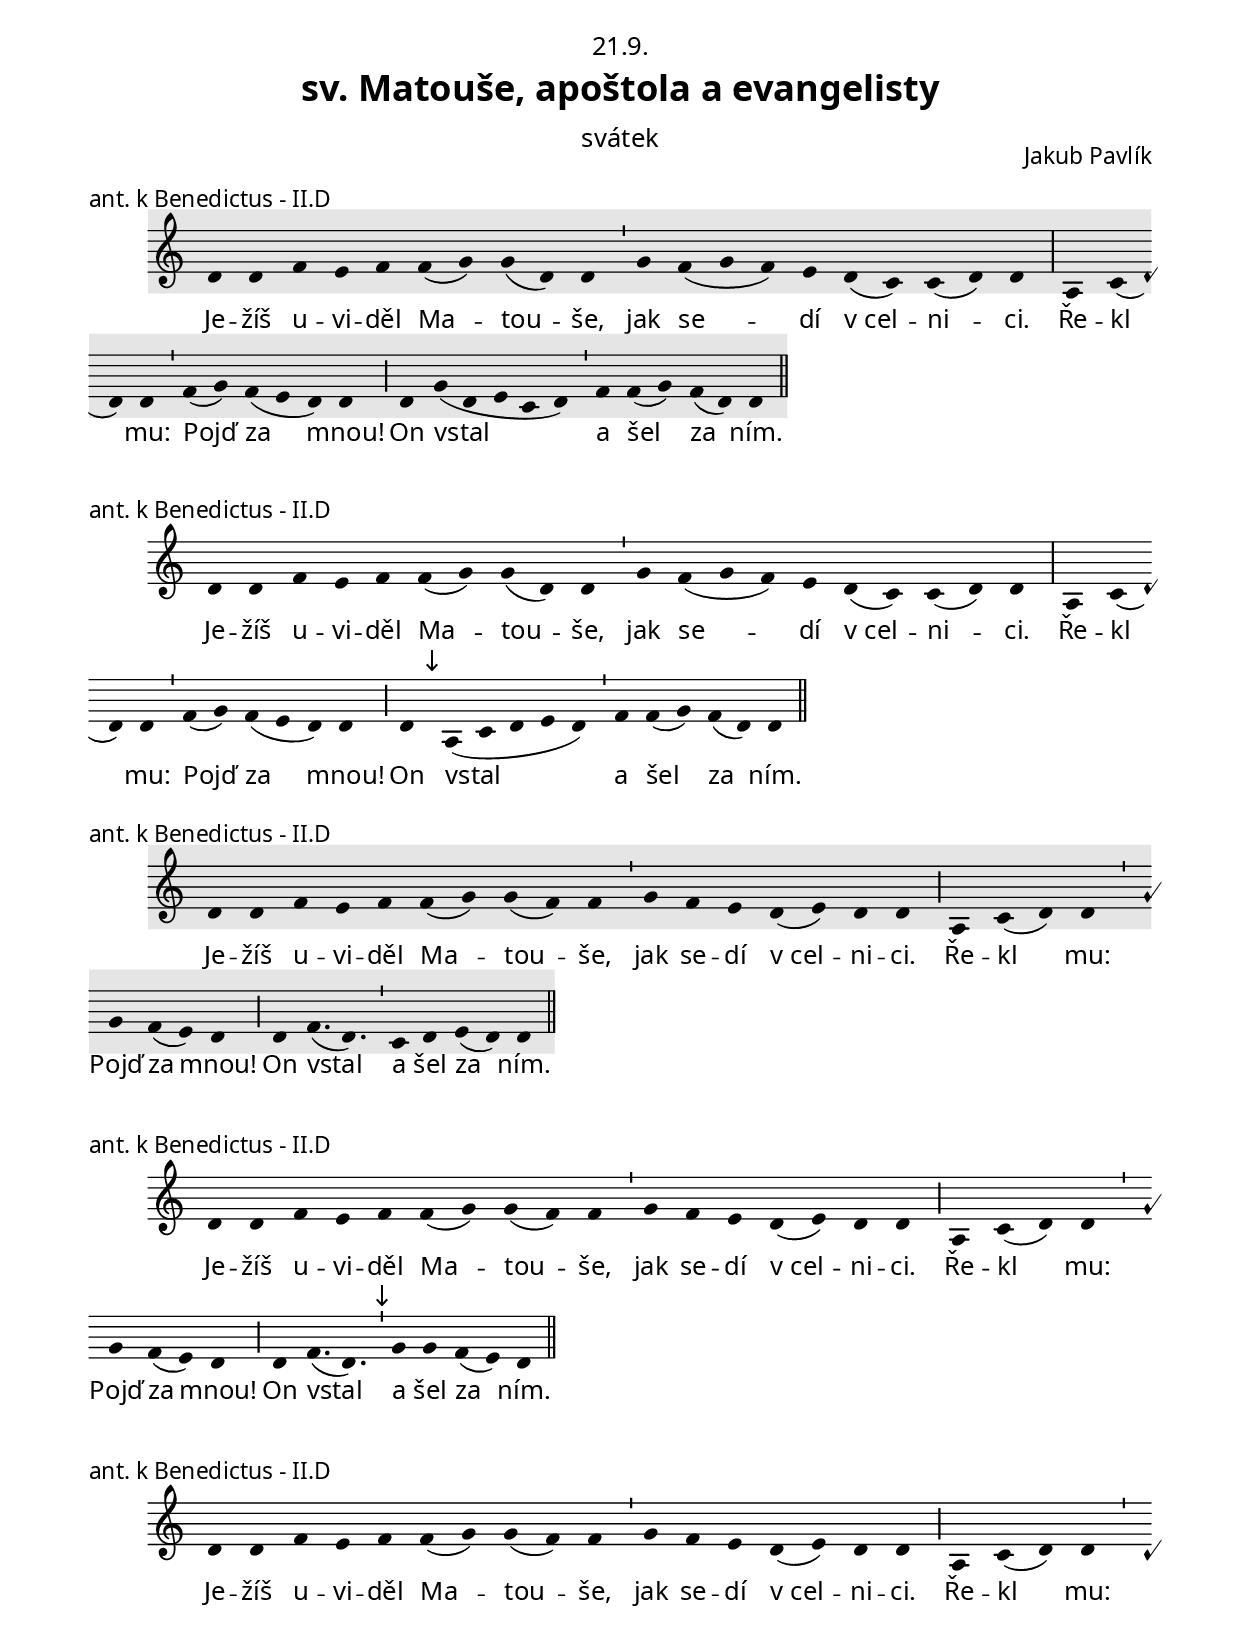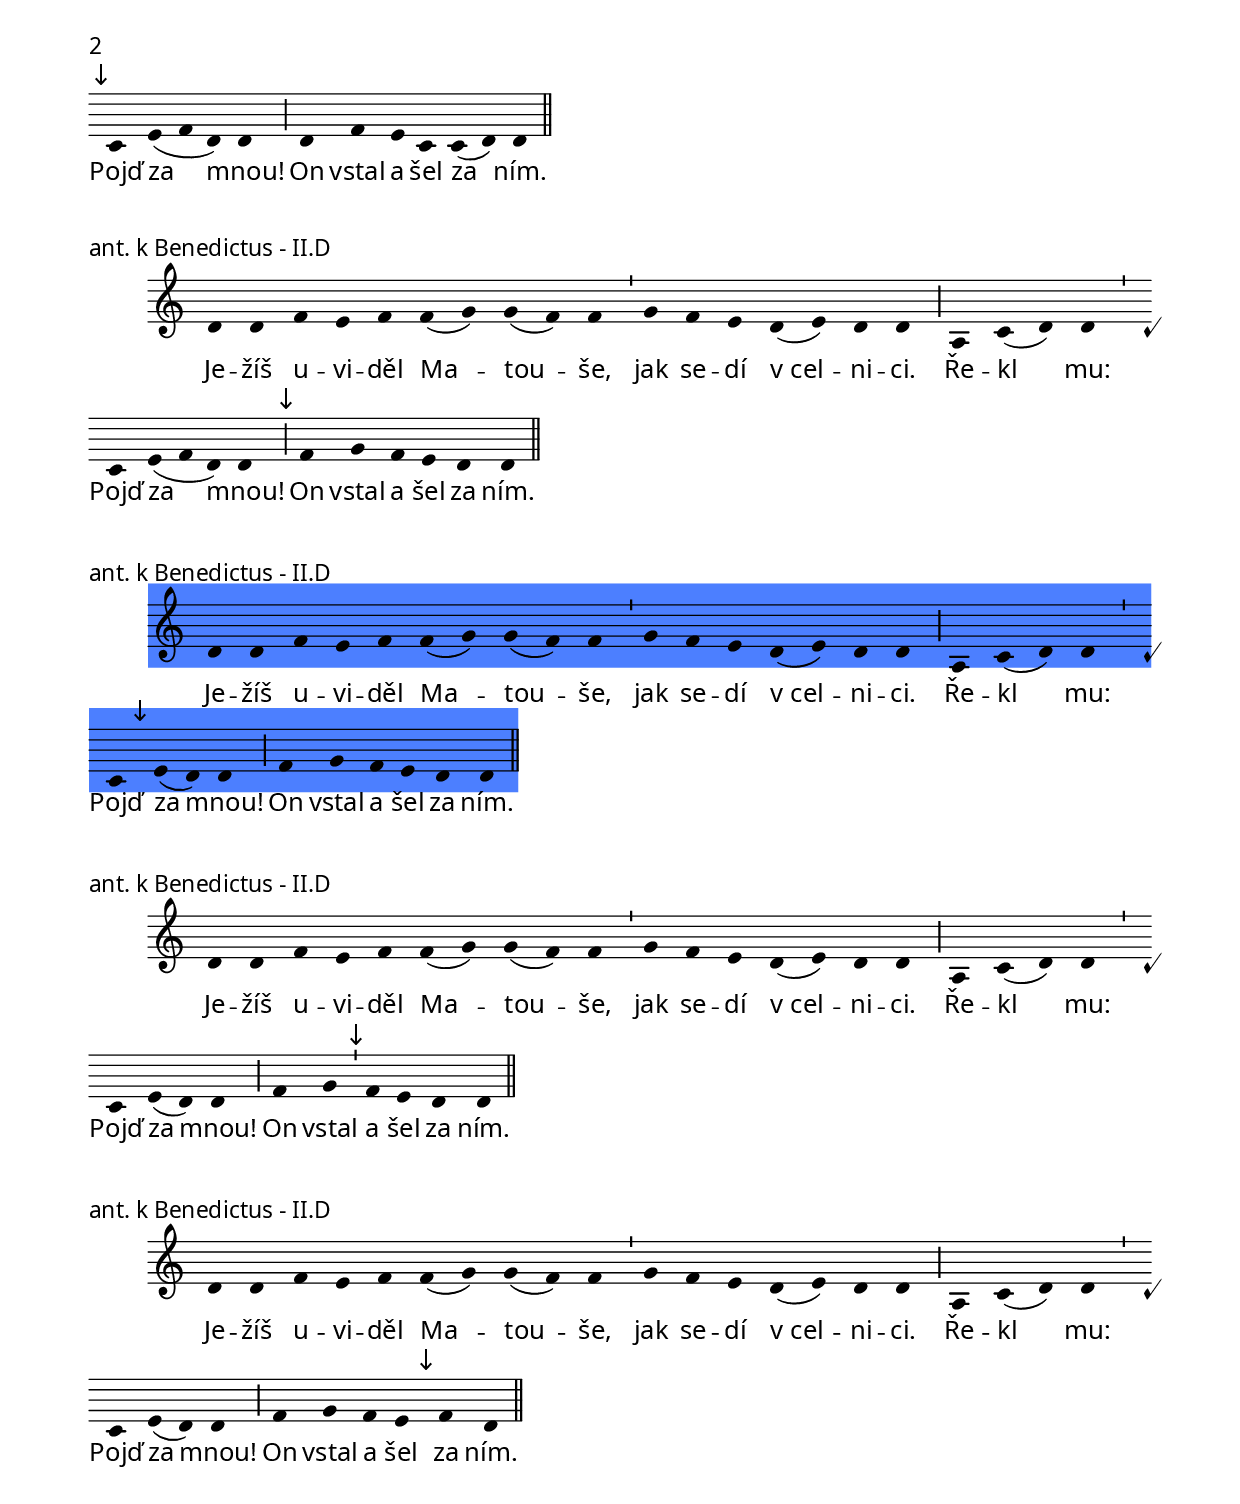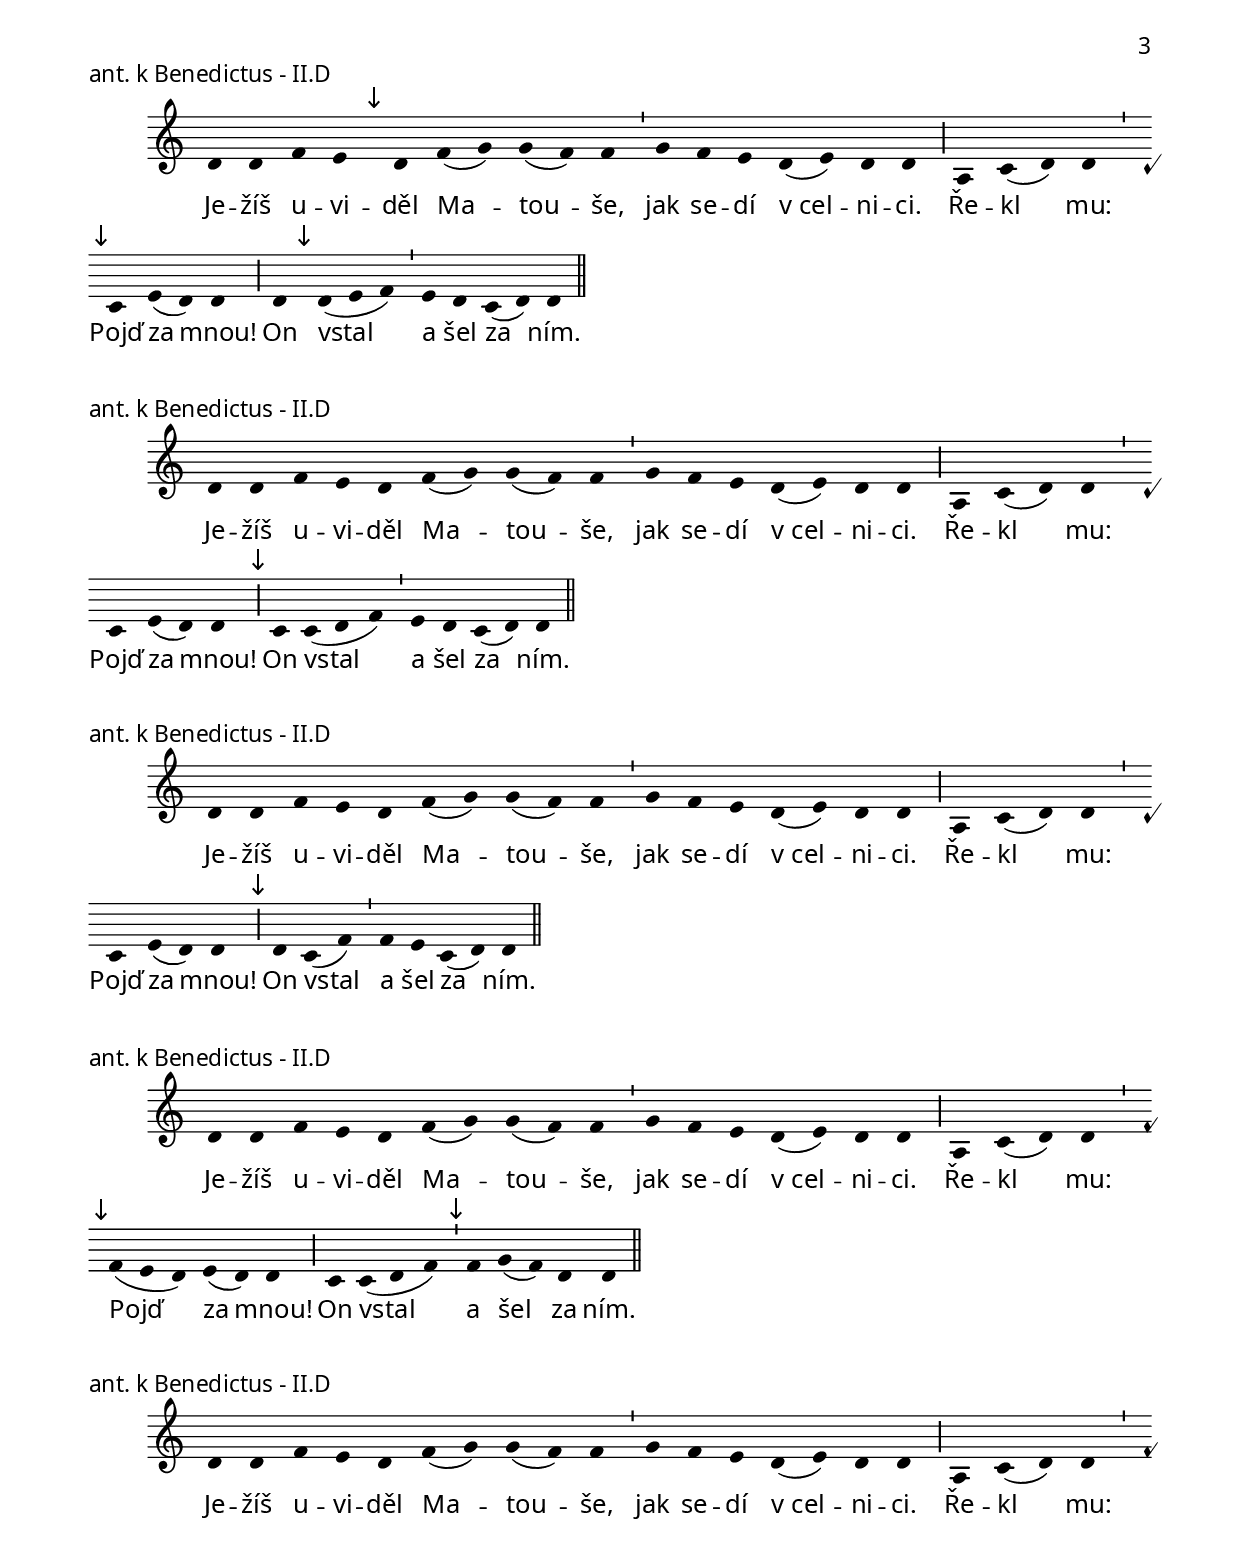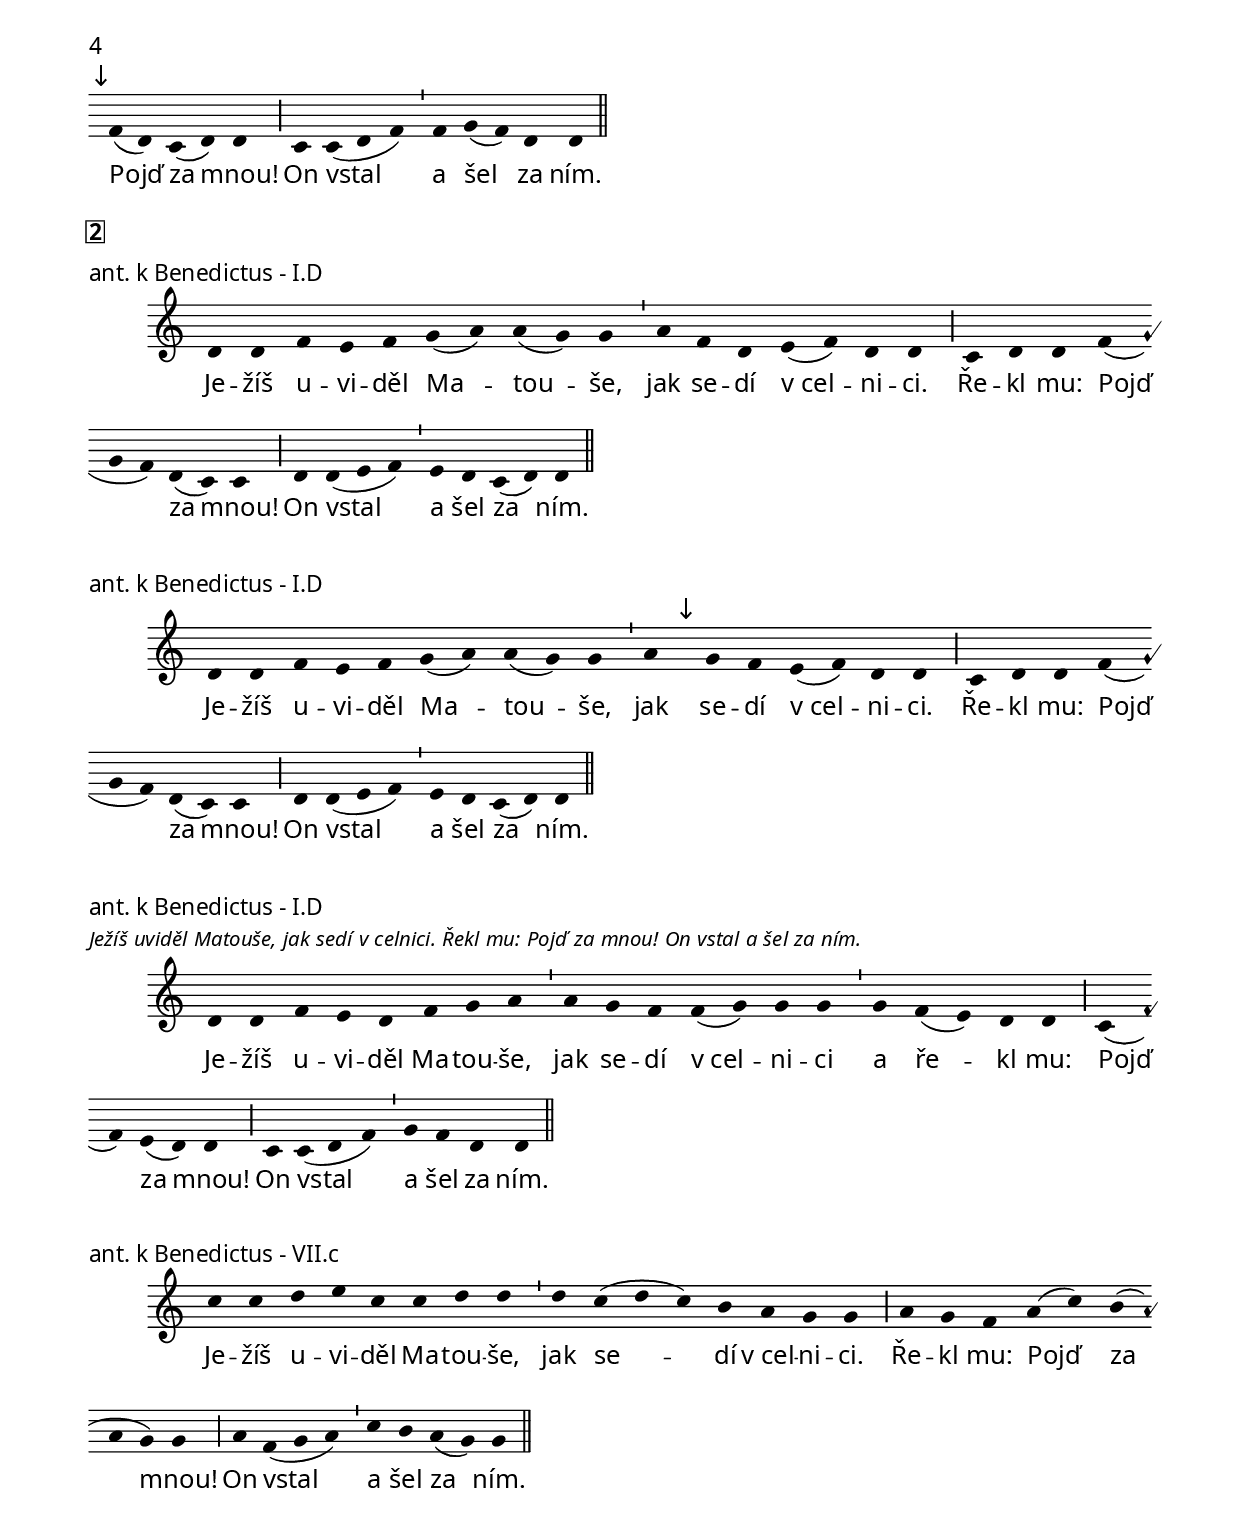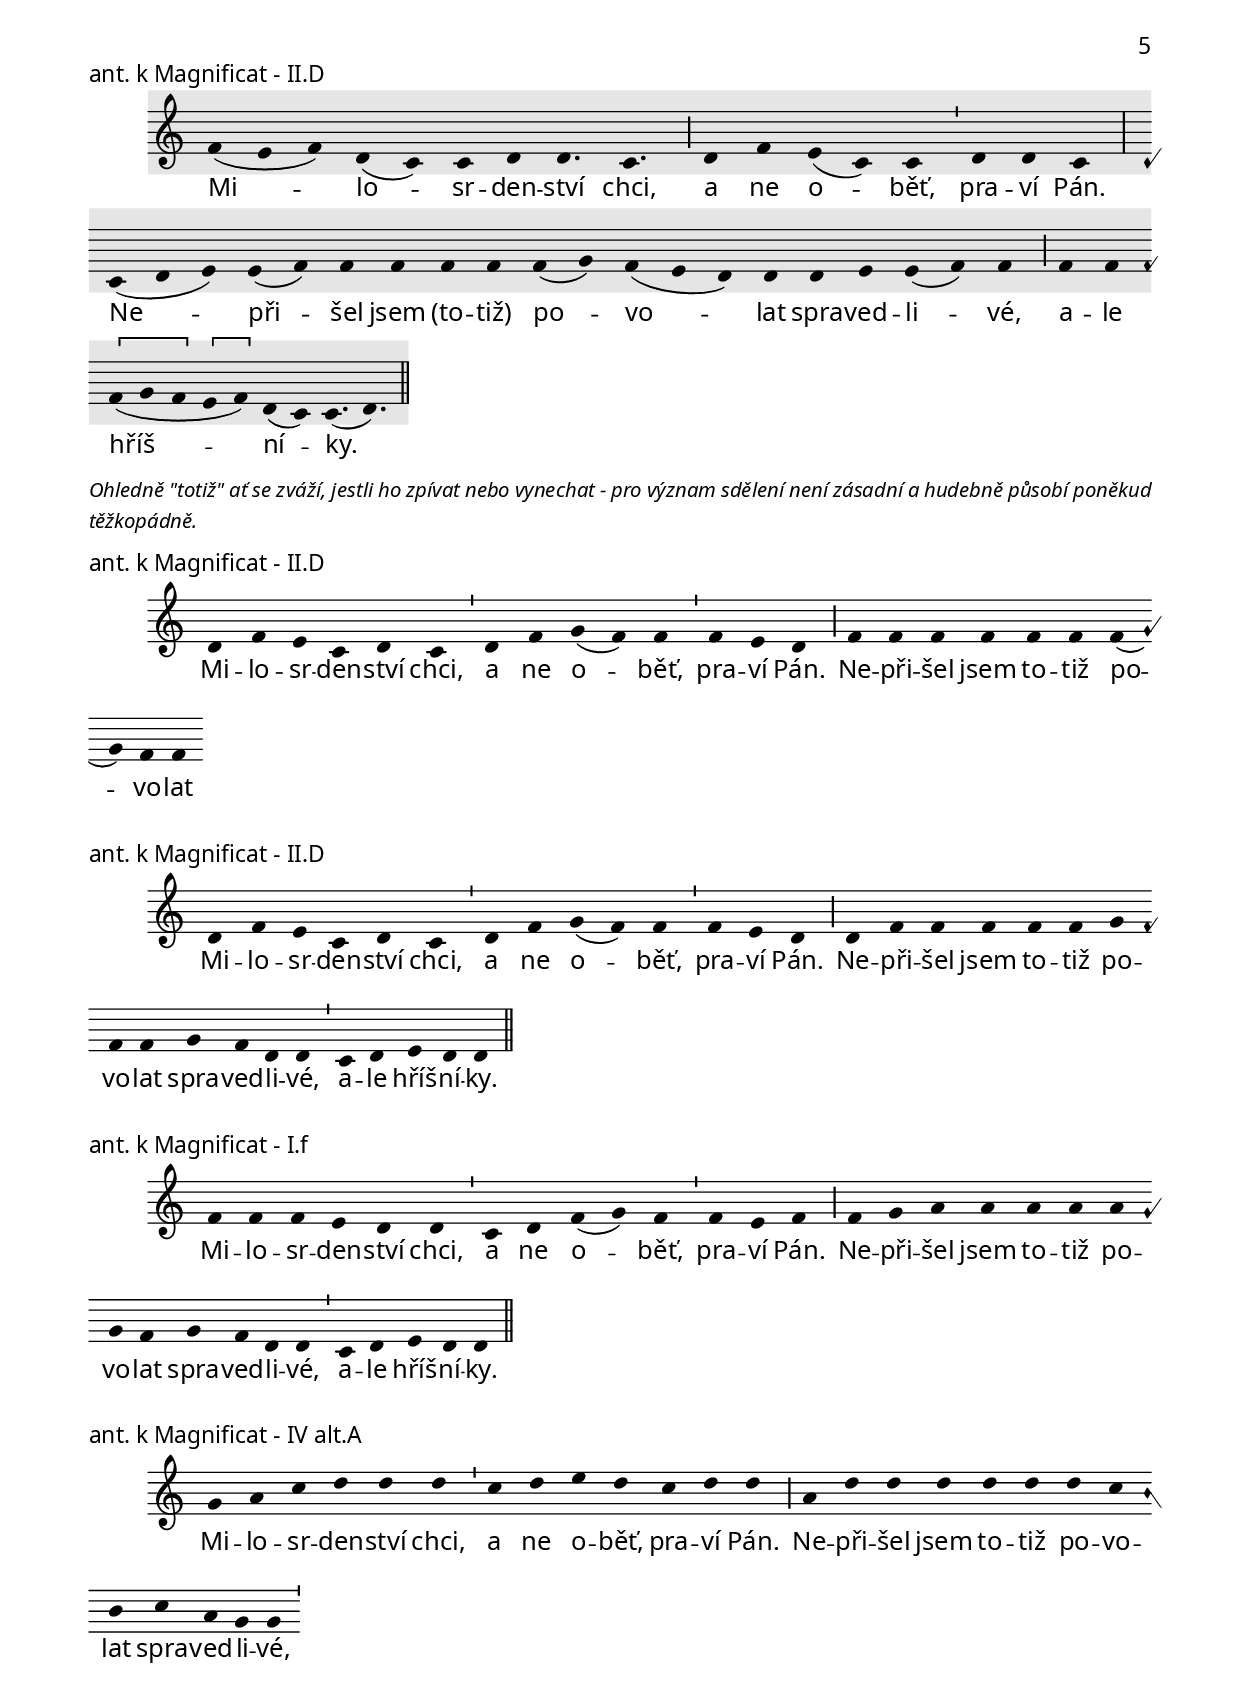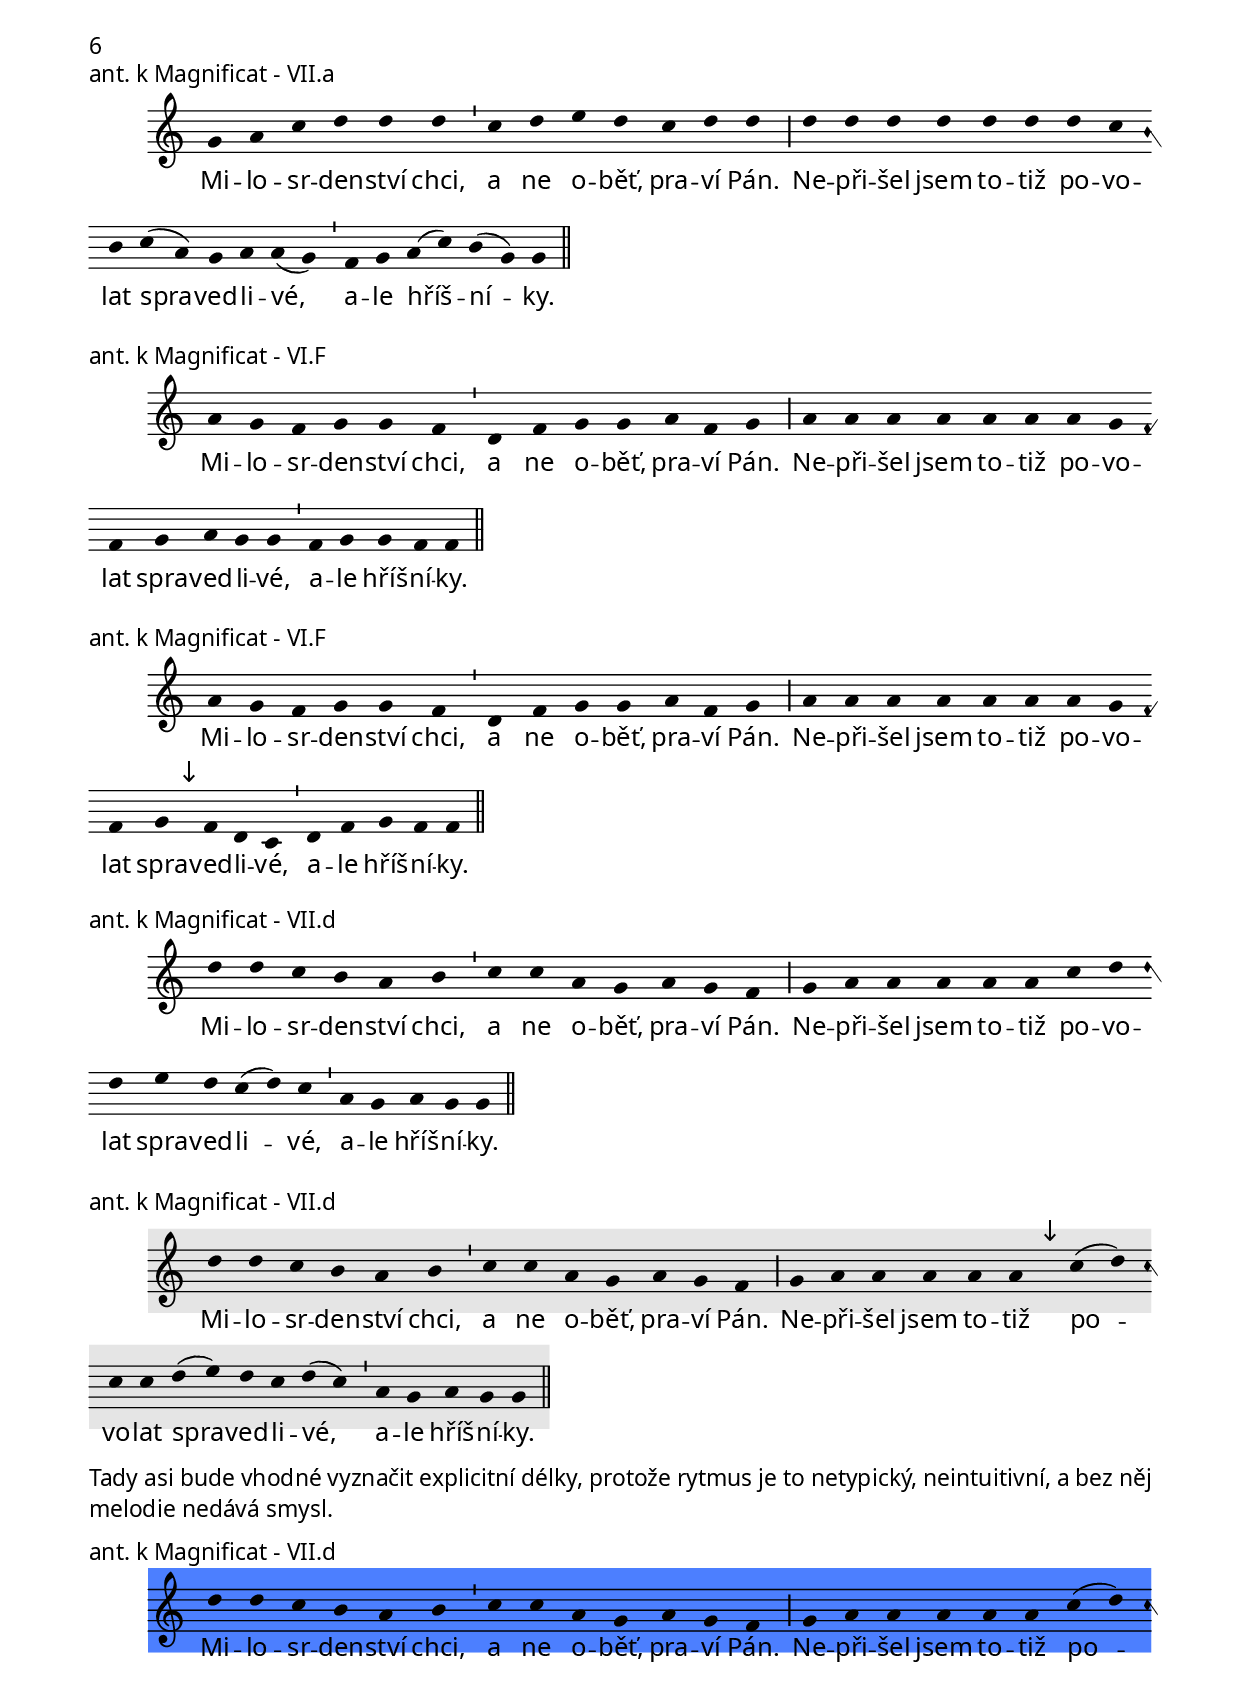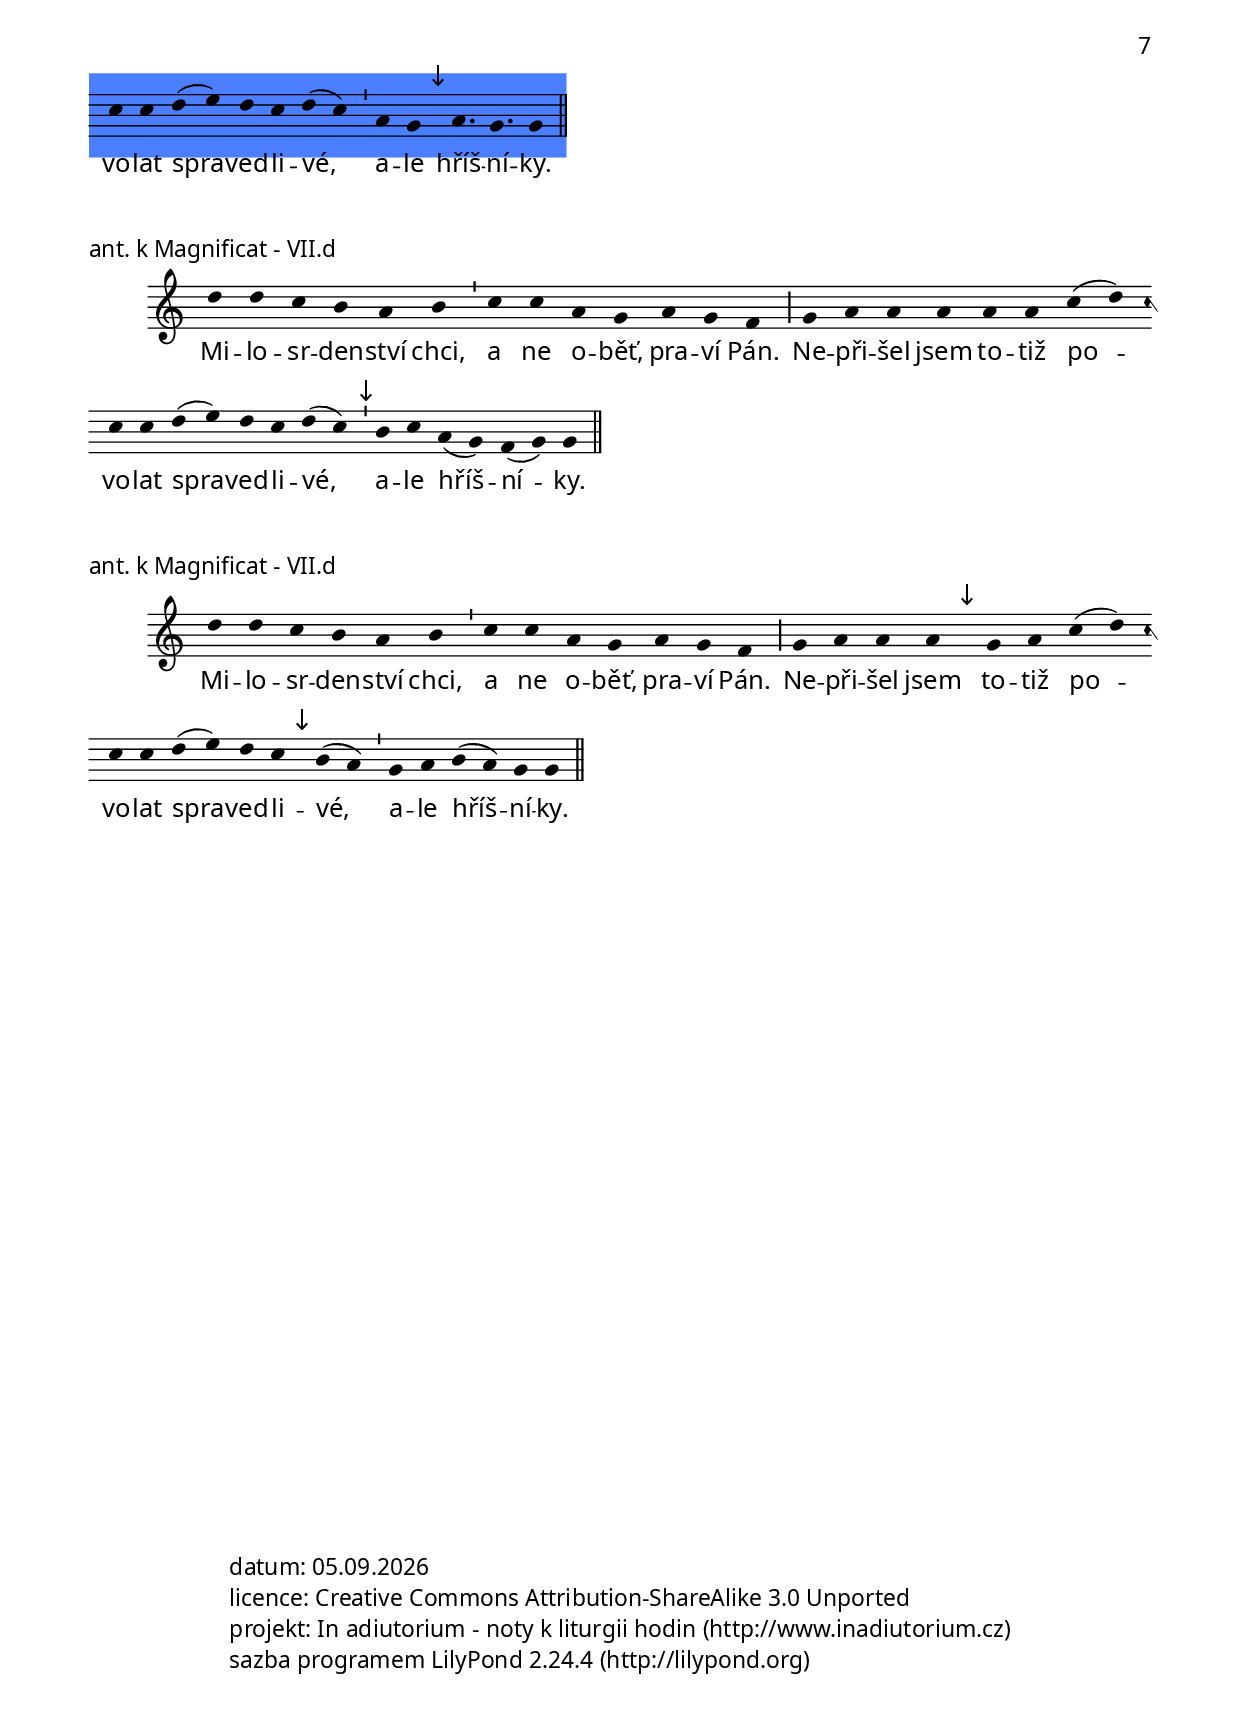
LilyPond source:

\version "2.15.37"

\include "../spolecne.ly"

\header {
  title = \markup\titleSvatek
            "sv. Matouše, apoštola a evangelisty"
            svátek
            21.9.
  composer = "Jakub Pavlík"
}

\score {
  \relative c' {
    \zvyraznovacSedy
    \choralniRezim
    d4 d f e f f( g) g( d) d \barMin g f( g f) e d( c) c( d) d \barMax
    a c( d) d \barMin f( g) f( e d) d \barMaior
    d g( d e c d) \barMin f f( g) f( d) d \barFinalis
  }
  \addlyrics {
    Je -- žíš u -- vi -- děl Ma -- tou -- še,
    jak se -- dí v_cel -- ni -- ci.
    Ře -- kl mu: Pojď za mnou!
    On vstal a šel za ním.
  }
  \header {
    quid = "ant. k Benedictus"
    modus = "II"
    differentia = "D"
    psalmus = ""
    id = "aben"
    piece = \markup {\sestavTitulekBezZalmu}
  }
}

\score {
  \relative c' {
    \choralniRezim
    d4 d f e f f( g) g( d) d \barMin g f( g f) e d( c) c( d) d \barMax
    a c( d) d \barMin f( g) f( e d) d \barMaior
    d \mark\sipka a( c d e d) \barMin f f( g) f( d) d \barFinalis
  }
  \addlyrics {
    Je -- žíš u -- vi -- děl Ma -- tou -- še,
    jak se -- dí v_cel -- ni -- ci.
    Ře -- kl mu: Pojď za mnou!
    On vstal a šel za ním.
  }
  \header {
    quid = "ant. k Benedictus"
    modus = "II"
    differentia = "D"
    psalmus = ""
    id = "aben"
    piece = \markup {\sestavTitulekBezZalmu}
  }
}

\score {
  \relative c' {
    \zvyraznovacSedy
    \choralniRezim
    d4 d f e f f( g) g( f) f \barMin
    g f e d( e) d d \barMaior
    a c( d) d \barMin
    g f( e) d \barMaior
    d f4.( d) \barMin
    c4 d e( d) d \barFinalis
  }
  \addlyrics {
    Je -- žíš u -- vi -- děl Ma -- tou -- še,
    jak se -- dí v_cel -- ni -- ci.
    Ře -- kl mu:
    Pojď za mnou!
    On vstal
    a šel za ním.
  }
  \header {
    quid = "ant. k Benedictus"
    modus = "II"
    differentia = "D"
    psalmus = ""
    id = "aben"
    piece = \markup {\sestavTitulekBezZalmu}
  }
}

\score {
  \relative c' {
    \choralniRezim
    d4 d f e f f( g) g( f) f \barMin
    g f e d( e) d d \barMaior
    a c( d) d \barMin
    g f( e) d \barMaior
    d f4.( d) \barMin
    \mark\sipka g4 g f( e) d \barFinalis
  }
  \addlyrics {
    Je -- žíš u -- vi -- děl Ma -- tou -- še,
    jak se -- dí v_cel -- ni -- ci.
    Ře -- kl mu:
    Pojď za mnou!
    On vstal
    a šel za ním.
  }
  \header {
    quid = "ant. k Benedictus"
    modus = "II"
    differentia = "D"
    psalmus = ""
    id = "aben"
    piece = \markup {\sestavTitulekBezZalmu}
  }
}

\score {
  \relative c' {
    \choralniRezim
    d4 d f e f f( g) g( f) f \barMin
    g f e d( e) d d \barMaior
    a c( d) d \barMin
    \mark\sipka c e( f d) d \barMaior
    d f
    e c c( d) d \barFinalis
  }
  \addlyrics {
    Je -- žíš u -- vi -- děl Ma -- tou -- še,
    jak se -- dí v_cel -- ni -- ci.
    Ře -- kl mu:
    Pojď za mnou!
    On vstal
    a šel za ním.
  }
  \header {
    quid = "ant. k Benedictus"
    modus = "II"
    differentia = "D"
    psalmus = ""
    id = "aben"
    piece = \markup {\sestavTitulekBezZalmu}
  }
}

\score {
  \relative c' {
    \choralniRezim
    d4 d f e f f( g) g( f) f \barMin
    g f e d( e) d d \barMaior
    a c( d) d \barMin
    c e( f d) d \barMaior
    \mark\sipka f g
    f e d d \barFinalis
  }
  \addlyrics {
    Je -- žíš u -- vi -- děl Ma -- tou -- še,
    jak se -- dí v_cel -- ni -- ci.
    Ře -- kl mu:
    Pojď za mnou!
    On vstal
    a šel za ním.
  }
  \header {
    quid = "ant. k Benedictus"
    modus = "II"
    differentia = "D"
    psalmus = ""
    id = "aben"
    piece = \markup {\sestavTitulekBezZalmu}
  }
}

\score {
  \relative c' {
    \zvyraznovacModry
    \choralniRezim
    d4 d f e f f( g) g( f) f \barMin
    g f e d( e) d d \barMaior
    a c( d) d \barMin
    c \mark\sipka e( d) d \barMaior
    f g
    f e d d \barFinalis
  }
  \addlyrics {
    Je -- žíš u -- vi -- děl Ma -- tou -- še,
    jak se -- dí v_cel -- ni -- ci.
    Ře -- kl mu:
    Pojď za mnou!
    On vstal
    a šel za ním.
  }
  \header {
    quid = "ant. k Benedictus"
    modus = "II"
    differentia = "D"
    psalmus = ""
    id = "aben"
    piece = \markup {\sestavTitulekBezZalmu}
  }
}

\score {
  \relative c' {
    \choralniRezim
    d4 d f e f f( g) g( f) f \barMin
    g f e d( e) d d \barMaior
    a c( d) d \barMin
    c e( d) d \barMaior
    f g \mark\sipka \barMin
    f e d d \barFinalis
  }
  \addlyrics {
    Je -- žíš u -- vi -- děl Ma -- tou -- še,
    jak se -- dí v_cel -- ni -- ci.
    Ře -- kl mu:
    Pojď za mnou!
    On vstal
    a šel za ním.
  }
  \header {
    quid = "ant. k Benedictus"
    modus = "II"
    differentia = "D"
    psalmus = ""
    id = "aben"
    piece = \markup {\sestavTitulekBezZalmu}
  }
}

\score {
  \relative c' {
    \choralniRezim
    d4 d f e f f( g) g( f) f \barMin
    g f e d( e) d d \barMaior
    a c( d) d \barMin
    c e( d) d \barMaior
    f g
    f e \mark\sipka f d \barFinalis
  }
  \addlyrics {
    Je -- žíš u -- vi -- děl Ma -- tou -- še,
    jak se -- dí v_cel -- ni -- ci.
    Ře -- kl mu:
    Pojď za mnou!
    On vstal
    a šel za ním.
  }
  \header {
    quid = "ant. k Benedictus"
    modus = "II"
    differentia = "D"
    psalmus = ""
    id = "aben"
    piece = \markup {\sestavTitulekBezZalmu}
  }
}

\score {
  \relative c' {
    \choralniRezim
    d4 d f e \mark\sipka d f( g) g( f) f \barMin
    g f e d( e) d d \barMaior
    a c( d) d \barMin
    \mark\sipka c e( d) d \barMaior
    d \mark\sipka d( e f) \barMin
    e d c( d) d \barFinalis
  }
  \addlyrics {
    Je -- žíš u -- vi -- děl Ma -- tou -- še,
    jak se -- dí v_cel -- ni -- ci.
    Ře -- kl mu:
    Pojď za mnou!
    On vstal
    a šel za ním.
  }
  \header {
    quid = "ant. k Benedictus"
    modus = "II"
    differentia = "D"
    psalmus = ""
    id = "aben"
    piece = \markup {\sestavTitulekBezZalmu}
  }
}

\score {
  \relative c' {
    \choralniRezim
    d4 d f e d f( g) g( f) f \barMin
    g f e d( e) d d \barMaior
    a c( d) d \barMin
    c e( d) d \barMaior
    \mark\sipka c c( d f) \barMin
    e d c( d) d \barFinalis
  }
  \addlyrics {
    Je -- žíš u -- vi -- děl Ma -- tou -- še,
    jak se -- dí v_cel -- ni -- ci.
    Ře -- kl mu:
    Pojď za mnou!
    On vstal
    a šel za ním.
  }
  \header {
    quid = "ant. k Benedictus"
    modus = "II"
    differentia = "D"
    psalmus = ""
    id = "aben"
    piece = \markup {\sestavTitulekBezZalmu}
  }
}

\score {
  \relative c' {
    \choralniRezim
    d4 d f e d f( g) g( f) f \barMin
    g f e d( e) d d \barMaior
    a c( d) d \barMin
    c e( d) d \barMaior
    \mark\sipka d c( f) \barMin
    f e c( d) d \barFinalis
  }
  \addlyrics {
    Je -- žíš u -- vi -- děl Ma -- tou -- še,
    jak se -- dí v_cel -- ni -- ci.
    Ře -- kl mu:
    Pojď za mnou!
    On vstal
    a šel za ním.
  }
  \header {
    quid = "ant. k Benedictus"
    modus = "II"
    differentia = "D"
    psalmus = ""
    id = "aben"
    piece = \markup {\sestavTitulekBezZalmu}
  }
}

\score {
  \relative c' {
    \choralniRezim
    d4 d f e d f( g) g( f) f \barMin
    g f e d( e) d d \barMaior
    a c( d) d \barMin
    \mark\sipka f( e d) e( d) d \barMaior
    c c( d f) \barMin
    \mark\sipka f g( f) d d \barFinalis
  }
  \addlyrics {
    Je -- žíš u -- vi -- děl Ma -- tou -- še,
    jak se -- dí v_cel -- ni -- ci.
    Ře -- kl mu:
    Pojď za mnou!
    On vstal
    a šel za ním.
  }
  \header {
    quid = "ant. k Benedictus"
    modus = "II"
    differentia = "D"
    psalmus = ""
    id = "aben"
    piece = \markup {\sestavTitulekBezZalmu}
  }
}

\score {
  \relative c' {
    \choralniRezim
    d4 d f e d f( g) g( f) f \barMin
    g f e d( e) d d \barMaior
    a c( d) d \barMin
    \mark\sipka f( d) c( d) d \barMaior
    c c( d f) \barMin
    f g( f) d d \barFinalis
  }
  \addlyrics {
    Je -- žíš u -- vi -- děl Ma -- tou -- še,
    jak se -- dí v_cel -- ni -- ci.
    Ře -- kl mu:
    Pojď za mnou!
    On vstal
    a šel za ním.
  }
  \header {
    quid = "ant. k Benedictus"
    modus = "II"
    differentia = "D"
    psalmus = ""
    id = "aben"
    piece = \markup {\sestavTitulekBezZalmu}
  }
}

\markup\nadpisSkupiny 2

\score {
  \relative c' {
    \choralniRezim
    d4 d f e f g( a) a( g) g \barMin
    a f d e( f) d d \barMaior
    c d d
    f( g f) d( c) c \barMaior
    d d( e f) \barMin
    e d c( d) d \barFinalis
  }
  \addlyrics {
    Je -- žíš u -- vi -- děl Ma -- tou -- še,
    jak se -- dí v_cel -- ni -- ci.
    Ře -- kl mu:
    Pojď za mnou!
    On vstal
    a šel za ním.
  }
  \header {
    quid = "ant. k Benedictus"
    modus = "I"
    differentia = "D"
    psalmus = ""
    id = "aben"
    piece = \markup {\sestavTitulekBezZalmu}
  }
}

\score {
  \relative c' {
    \choralniRezim
    d4 d f e f g( a) a( g) g \barMin
    a \mark\sipka g f e( f) d d \barMaior
    c d d
    f( g f) d( c) c \barMaior
    d d( e f) \barMin
    e d c( d) d \barFinalis
  }
  \addlyrics {
    Je -- žíš u -- vi -- děl Ma -- tou -- še,
    jak se -- dí v_cel -- ni -- ci.
    Ře -- kl mu:
    Pojď za mnou!
    On vstal
    a šel za ním.
  }
  \header {
    quid = "ant. k Benedictus"
    modus = "I"
    differentia = "D"
    psalmus = ""
    id = "aben"
    piece = \markup {\sestavTitulekBezZalmu}
  }
}

\score {
  \relative c' {
    \choralniRezim
    d4 d f e d f g a \barMin
    a g f f( g) g g \barMin
    g f( e) d d \barMaior
    c( f) e( d) d \barMaior
    c c( d f) \barMin
    g f d d \barFinalis
  }
  \addlyrics {
    Je -- žíš u -- vi -- děl Ma -- tou -- še,
    jak se -- dí v_cel -- ni -- ci
    a ře -- kl mu: Pojď za mnou!
    On vstal
    a šel za ním.
  }
  \header {
    textus_approbatus = "Ježíš uviděl Matouše, jak sedí v celnici. Řekl mu: Pojď za mnou! On vstal a šel za ním."
    quid = "ant. k Benedictus"
    modus = "I"
    differentia = "D"
    psalmus = ""
    id = "aben"
    piece = \markup {\sestavTitulekBezZalmu}
  }
}

\score {
  \relative c'' {
    \choralniRezim
    c4 c d e c c d d \barMin
    d c( d c) b a g g \barMaior
    a g f a( c) b( a g) g \barMaior
    a f( g a) \barMin
    c b a( g) g \barFinalis
  }
  \addlyrics {
    Je -- žíš u -- vi -- děl Ma -- tou -- še,
    jak se -- dí v_cel -- ni -- ci.
    Ře -- kl mu: Pojď za mnou!
    On vstal
    a šel za ním.
  }
  \header {
    quid = "ant. k Benedictus"
    modus = "VII"
    differentia = "c"
    psalmus = ""
    id = "aben"
    piece = \markup {\sestavTitulekBezZalmu}
  }
}

\pageBreak

\score {
  \relative c' {
    \zvyraznovacSedy
    \choralniRezim
    f4( e f) d( c) c d d4. c \barMaior
    d4 f e( c) c \barMin d d c \barMax \break
    c( d e) e( f) f f
    \bar ":" f f \bar ":"
    f( g) f( e d) d d e e( f) f \barMaior
    f f \[ f( g f \] \[ e f) \] d( c) c4.( d) \barFinalis
  }
  \addlyrics {
    Mi -- lo -- sr -- den -- ství chci,
    a ne o -- běť, pra -- ví Pán.
    Ne -- při -- šel jsem
    "(to" -- "tiž)"
    po -- vo -- lat spra -- ved -- li -- vé,
    a -- le hříš -- ní -- ky.
  }
  \header {
    quid = "ant. k Magnificat"
    modus = "II"
    differentia = "D"
    psalmus = ""
    id = "amag"
    piece = \markup {\sestavTitulekBezZalmu}
  }
}

\markup\small\italic\justify{Ohledně "\"totiž\"" ať se zváží, jestli ho
zpívat nebo vynechat - pro význam sdělení není zásadní a hudebně
působí poněkud těžkopádně.}

\score {
  \relative c' {
    \choralniRezim
    d4 f e c d c \barMin
    d f g( f) f \barMin
    f e d \barMaior
    f f f f f f f( g) f f
  }
  \addlyrics {
    Mi -- lo -- sr -- den -- ství chci,
    a ne o -- běť,
    pra -- ví Pán.
    Ne -- při -- šel jsem to -- tiž po -- vo -- lat spra -- ved -- li -- vé,
    a -- le hříš -- ní -- ky.
  }
  \header {
    quid = "ant. k Magnificat"
    modus = "II"
    differentia = "D"
    psalmus = ""
    id = "amag"
    piece = \markup {\sestavTitulekBezZalmu}
  }
}

\score {
  \relative c' {
    \choralniRezim
    d4 f e c d c \barMin
    d f g( f) f \barMin
    f e d \barMaior
    d f f f f f g f f g f d d \barMin
    c d e d d \barFinalis
  }
  \addlyrics {
    Mi -- lo -- sr -- den -- ství chci,
    a ne o -- běť,
    pra -- ví Pán.
    Ne -- při -- šel jsem to -- tiž po -- vo -- lat spra -- ved -- li -- vé,
    a -- le hříš -- ní -- ky.
  }
  \header {
    quid = "ant. k Magnificat"
    modus = "II"
    differentia = "D"
    psalmus = ""
    id = "amag"
    piece = \markup {\sestavTitulekBezZalmu}
  }
}

\score {
  \relative c' {
    \choralniRezim
    f4 f f e d d \barMin
    c d f( g) f \barMin
    f e f \barMaior
    f g a a a a a g f g f d d \barMin
    c d e d d \barFinalis
  }
  \addlyrics {
    Mi -- lo -- sr -- den -- ství chci,
    a ne o -- běť,
    pra -- ví Pán.
    Ne -- při -- šel jsem to -- tiž po -- vo -- lat spra -- ved -- li -- vé,
    a -- le hříš -- ní -- ky.
  }
  \header {
    quid = "ant. k Magnificat"
    modus = "I"
    differentia = "f"
    psalmus = ""
    id = "amag"
    piece = \markup {\sestavTitulekBezZalmu}
  }
}

\score {
  \relative c'' {
    \choralniRezim
    g4 a c d d d \barMin
    c d e d c d d \barMaior
    a d d d d d d c b c a g g \barMin
  }
  \addlyrics {
    Mi -- lo -- sr -- den -- ství chci,
    a ne o -- běť, pra -- ví Pán.
    Ne -- při -- šel jsem to -- tiž po -- vo -- lat spra -- ved -- li -- vé,
    a -- le hříš -- ní -- ky.
  }
  \header {
    quid = "ant. k Magnificat"
    modus = "IV alt"
    differentia = "A"
    psalmus = ""
    placet = "to spíš nepůjde - na tenhle tradiční model je druhá půle moc ukecaná a málo rytmická"
    id = "amag"
    piece = \markup {\sestavTitulekBezZalmu}
  }
}

\score {
  \relative c'' {
    \choralniRezim
    g4 a c d d d \barMin
    c d e d c d d \barMaior
    d d d d d d d c b c( a) g a a( g) \barMin
    f g a( c) b( g) g \barFinalis
  }
  \addlyrics {
    Mi -- lo -- sr -- den -- ství chci,
    a ne o -- běť, pra -- ví Pán.
    Ne -- při -- šel jsem to -- tiž po -- vo -- lat spra -- ved -- li -- vé,
    a -- le hříš -- ní -- ky.
  }
  \header {
    quid = "ant. k Magnificat"
    modus = "VII"
    differentia = "a"
    psalmus = ""
    id = "amag"
    piece = \markup {\sestavTitulekBezZalmu}
  }
}

\score {
  \relative c'' {
    \choralniRezim
    a4 g f g g f \barMin
    d f g g a f g \barMaior
    a a a a a a a g f g a g g \barMin
    f g g f f \barFinalis
  }
  \addlyrics {
    Mi -- lo -- sr -- den -- ství chci,
    a ne o -- běť, pra -- ví Pán.
    Ne -- při -- šel jsem to -- tiž po -- vo -- lat spra -- ved -- li -- vé,
    a -- le hříš -- ní -- ky.
  }
  \header {
    quid = "ant. k Magnificat"
    modus = "VI"
    differentia = "F"
    psalmus = ""
    id = "amag"
    piece = \markup {\sestavTitulekBezZalmu}
  }
}

\score {
  \relative c'' {
    \choralniRezim
    a4 g f g g f \barMin
    d f g g a f g \barMaior
    a a a a a a a g f g \mark\sipka f d c \barMin
    d f g f f \barFinalis
  }
  \addlyrics {
    Mi -- lo -- sr -- den -- ství chci,
    a ne o -- běť, pra -- ví Pán.
    Ne -- při -- šel jsem to -- tiž po -- vo -- lat spra -- ved -- li -- vé,
    a -- le hříš -- ní -- ky.
  }
  \header {
    quid = "ant. k Magnificat"
    modus = "VI"
    differentia = "F"
    psalmus = ""
    id = "amag"
    piece = \markup {\sestavTitulekBezZalmu}
  }
}

\score {
  \relative c'' {
    \choralniRezim
    d4 d c b a b \barMin
    c c a g a g f \barMaior
    g a a a a a c d d e d c( d) c \barMin
    a g a g g \barFinalis
  }
  \addlyrics {
    Mi -- lo -- sr -- den -- ství chci,
    a ne o -- běť, pra -- ví Pán.
    Ne -- při -- šel jsem to -- tiž po -- vo -- lat spra -- ved -- li -- vé,
    a -- le hříš -- ní -- ky.
  }
  \header {
    quid = "ant. k Magnificat"
    modus = "VII"
    differentia = "d"
    psalmus = ""
    id = "amag"
    piece = \markup {\sestavTitulekBezZalmu}
  }
}

\score {
  \relative c'' {
    \zvyraznovacSedy
    \choralniRezim
    d4 d c b a b \barMin
    c c a g a g f \barMaior
    g a a a a a \mark\sipka c( d) c c d( e) d c d( c) \barMin
    a g a g g \barFinalis
  }
  \addlyrics {
    Mi -- lo -- sr -- den -- ství chci,
    a ne o -- běť, pra -- ví Pán.
    Ne -- při -- šel jsem to -- tiž po -- vo -- lat spra -- ved -- li -- vé,
    a -- le hříš -- ní -- ky.
  }
  \header {
    quid = "ant. k Magnificat"
    modus = "VII"
    differentia = "d"
    psalmus = ""
    id = "amag"
    piece = \markup {\sestavTitulekBezZalmu}
  }
}

\markup\justify{
  Tady asi bude vhodné vyznačit explicitní délky, protože rytmus je to netypický,
  neintuitivní, a bez něj melodie nedává smysl.
}
\score {
  \relative c'' {
    \zvyraznovacModry
    \choralniRezim
    d4 d c b a b \barMin
    c c a g a g f \barMaior
    g a a a a a c( d) c c d( e) d c d( c) \barMin
    a g \mark\sipka a4. g g4 \barFinalis
  }
  \addlyrics {
    Mi -- lo -- sr -- den -- ství chci,
    a ne o -- běť, pra -- ví Pán.
    Ne -- při -- šel jsem to -- tiž po -- vo -- lat spra -- ved -- li -- vé,
    a -- le hříš -- ní -- ky.
  }
  \header {
    quid = "ant. k Magnificat"
    modus = "VII"
    differentia = "d"
    psalmus = ""
    id = "amag"
    piece = \markup {\sestavTitulekBezZalmu}
  }
}

\score {
  \relative c'' {
    \choralniRezim
    d4 d c b a b \barMin
    c c a g a g f \barMaior
    g a a a a a c( d) c c d( e) d c d( c) \barMin
    \mark\sipka b c a( g) f( g) g \barFinalis
  }
  \addlyrics {
    Mi -- lo -- sr -- den -- ství chci,
    a ne o -- běť, pra -- ví Pán.
    Ne -- při -- šel jsem to -- tiž po -- vo -- lat spra -- ved -- li -- vé,
    a -- le hříš -- ní -- ky.
  }
  \header {
    quid = "ant. k Magnificat"
    modus = "VII"
    differentia = "d"
    psalmus = ""
    id = "amag"
    piece = \markup {\sestavTitulekBezZalmu}
  }
}

\score {
  \relative c'' {
    \choralniRezim
    d4 d c b a b \barMin
    c c a g a g f \barMaior
    g a a a \mark\sipka g a c( d) c c d( e) d c \mark\sipka b( a) \barMin
    g a b( a) g g \barFinalis
  }
  \addlyrics {
    Mi -- lo -- sr -- den -- ství chci,
    a ne o -- běť, pra -- ví Pán.
    Ne -- při -- šel jsem to -- tiž po -- vo -- lat spra -- ved -- li -- vé,
    a -- le hříš -- ní -- ky.
  }
  \header {
    quid = "ant. k Magnificat"
    modus = "VII"
    differentia = "d"
    psalmus = ""
    id = "amag"
    piece = \markup {\sestavTitulekBezZalmu}
  }
}
